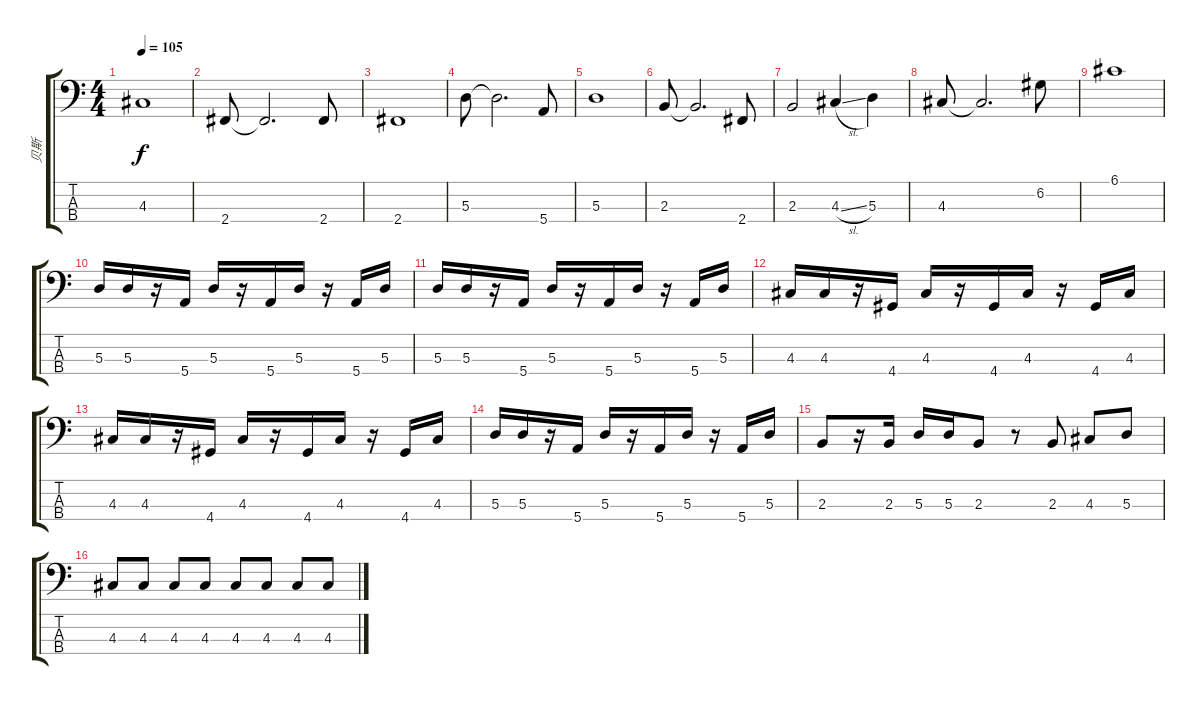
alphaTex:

\track ("贝斯" "贝斯") {instrument electricbassfinger}
\staff {score tabs}
\tuning (G2 D2 A1 E1) {hide}
\ts (4 4)
\tempo 105
\clef f4
\ks c
4.3{t}.1{dy f} |
2.4.8 2.4{t}.2{d} 2.4.8 |
2.4.1 |
5.3.8 5.3{t}.2{d} 5.4.8 |
5.3.1 |
2.3.8 2.3{t}.2{d} 2.4.8 |
2.3.2 4.3{sl}.4 5.3.4 |
4.3.8 4.3{t}.2{d} 6.2.8 |
6.1.1 |
5.3.16 5.3.16 r.16 5.4.16 5.3.16 r.16 5.4.16 5.3.16 r.16 5.4.16 5.3.16 |
5.3.16 5.3.16 r.16 5.4.16 5.3.16 r.16 5.4.16 5.3.16 r.16 5.4.16 5.3.16 |
4.3.16 4.3.16 r.16 4.4.16 4.3.16 r.16 4.4.16 4.3.16 r.16 4.4.16 4.3.16 |
4.3.16 4.3.16 r.16 4.4.16 4.3.16 r.16 4.4.16 4.3.16 r.16 4.4.16 4.3.16 |
5.3.16 5.3.16 r.16 5.4.16 5.3.16 r.16 5.4.16 5.3.16 r.16 5.4.16 5.3.16 |
2.3.8 r.16 2.3.16 5.3.16 5.3.16 2.3.8 r.8 2.3.8 4.3.8 5.3.8 |
4.3.8 4.3.8 4.3.8 4.3.8 4.3.8 4.3.8 4.3.8 4.3.8
